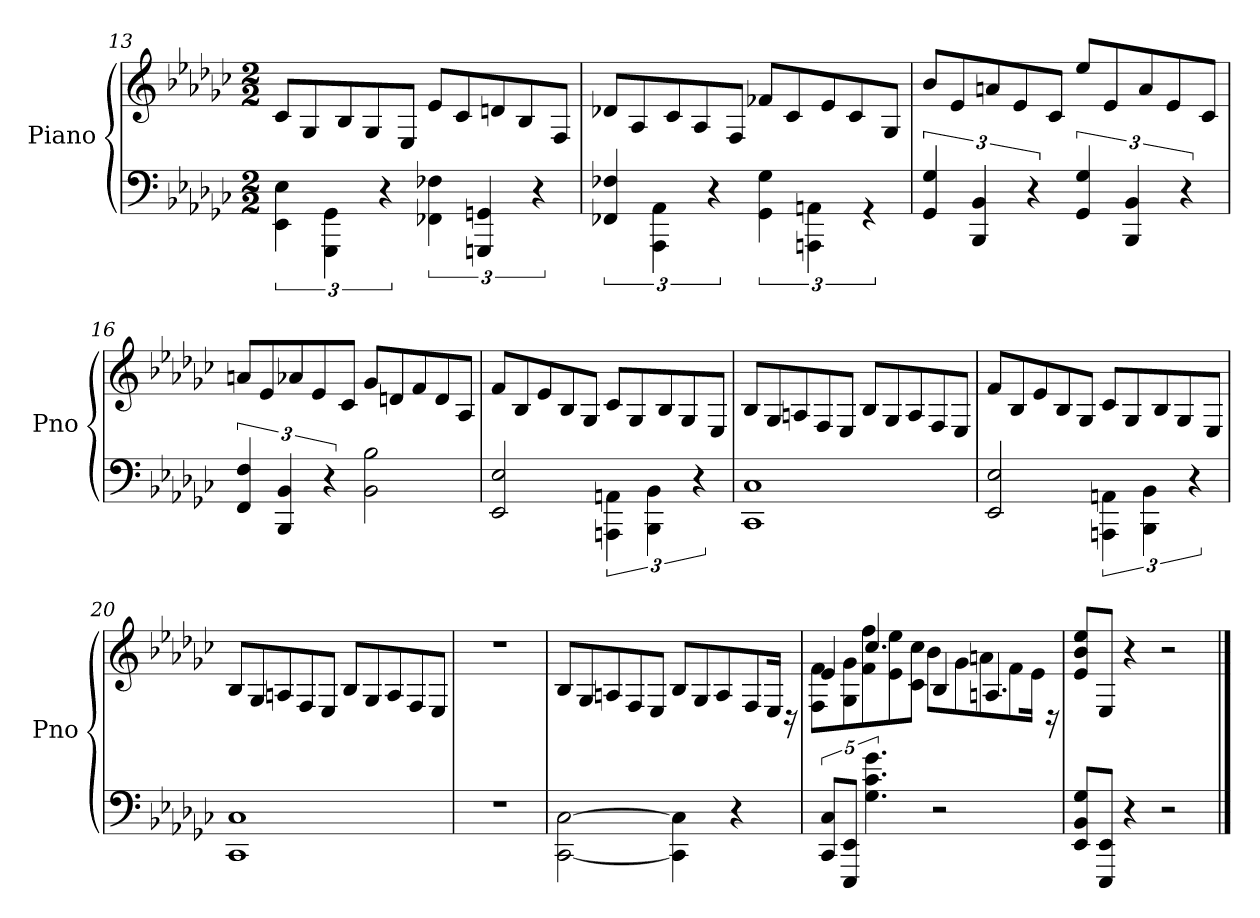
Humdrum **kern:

**kern	**kern
*part1	*part1
*staff2	*staff1
*I"Piano	*
*I'Pno	*
*clefF4	*clefG2
*k[b-e-a-d-g-c-]	*k[b-e-a-d-g-c-]
*e-:	*e-:
*M2/2	*M2/2
*	*Xtuplet
=13	=13
6EE-\ 6E-\	10c-/L
.	10G-/
6GGG-\ 6GG-\	.
.	10B-/
.	10G-/
6r	.
.	10E-/J
6FF-X\ 6F-X\	10e-L
.	10c-
6GGGn 6GGn	.
.	10dn
.	10B-/
6r	.
.	10F/J
=14	=14
6FF-X 6F-X	10d-XL
.	10A-/
6AAA-\ 6AA-\	.
.	10c-/
.	10A-/
6r	.
.	10F/J
6GG-\ 6G-\	10f-XL
.	10c-
6AAAn\ 6AAn\	.
.	10e-
.	10c-
6rGG	.
.	10G-/J
=15	=15
6GG- 6G-	10b-L
.	10e-
6BBB- 6BB-	.
.	10an
.	10e-
6r	.
.	10c-J
6GG- 6G-	10ee-L
.	10e-
6BBB- 6BB-	.
.	10a
.	10e-
6r	.
.	10c-J
=16	=16
6FF 6F	10anL
.	10e-
6BBB- 6BB-	.
.	10a-X
.	10e-
6r	.
.	10c-J
2BB- 2B-	10g-L
.	10dn
.	10f
.	10d
.	10A-J
=17	=17
2EE- 2E-	10fL
.	10B-/
.	10e-
.	10B-/
.	10G-/J
6AAAn\ 6AAn\	10c-/L
.	10G-/
6BBB-\ 6BB-\	.
.	10B-/
.	10G-/
6r	.
.	10E-/J
=18	=18
1CC-\ 1C-\	10B-/L
.	10G-/
.	10An/
.	10F/
.	10E-/J
.	10B-/L
.	10G-/
.	10A/
.	10F/
.	10E-/J
=19	=19
2EE- 2E-	10fL
.	10B-/
.	10e-
.	10B-/
.	10G-/J
6AAAn\ 6AAn\	10c-/L
.	10G-/
6BBB-\ 6BB-\	.
.	10B-/
.	10G-/
6r	.
.	10E-/J
=20	=20
1CC-\ 1C-\	10B-/L
.	10G-/
.	10An/
.	10F/
.	10E-/J
.	10B-/L
.	10G-/
.	10A/
.	10F/
.	10E-/J
=21	=21
1r	1r
=22	=22
[2CC-\ [2C-\	10B-/L
.	10G-/
.	10An/
.	10F/
.	10E-/J
4CC-]\ 4C-]\	10B-/L
.	10G-/
.	10A/
4r	.
.	10F/
.	20E-/Jk
.	20rD
=23	=23
*	*^
10CC- 10C-L	5e-	10F 10fL
10EEE- 10EE-J	.	10G- 10g-
5.G- 5.c- 5.g-	5.cc-	10f 10ff
.	.	10e- 10ee-
.	.	10c- 10cc-J
2r	5B-	10b-L
.	.	10g-
.	5.An	10an
.	.	10f
.	.	20e-Jk
.	.	20r
*	*v	*v
=24	=24
8EE- 8BB- 8G-L	8e- 8b- 8ee-L
8EEE- 8EE-J	8E-J
4r	4r
2r	2r
==	==
*-	*-
